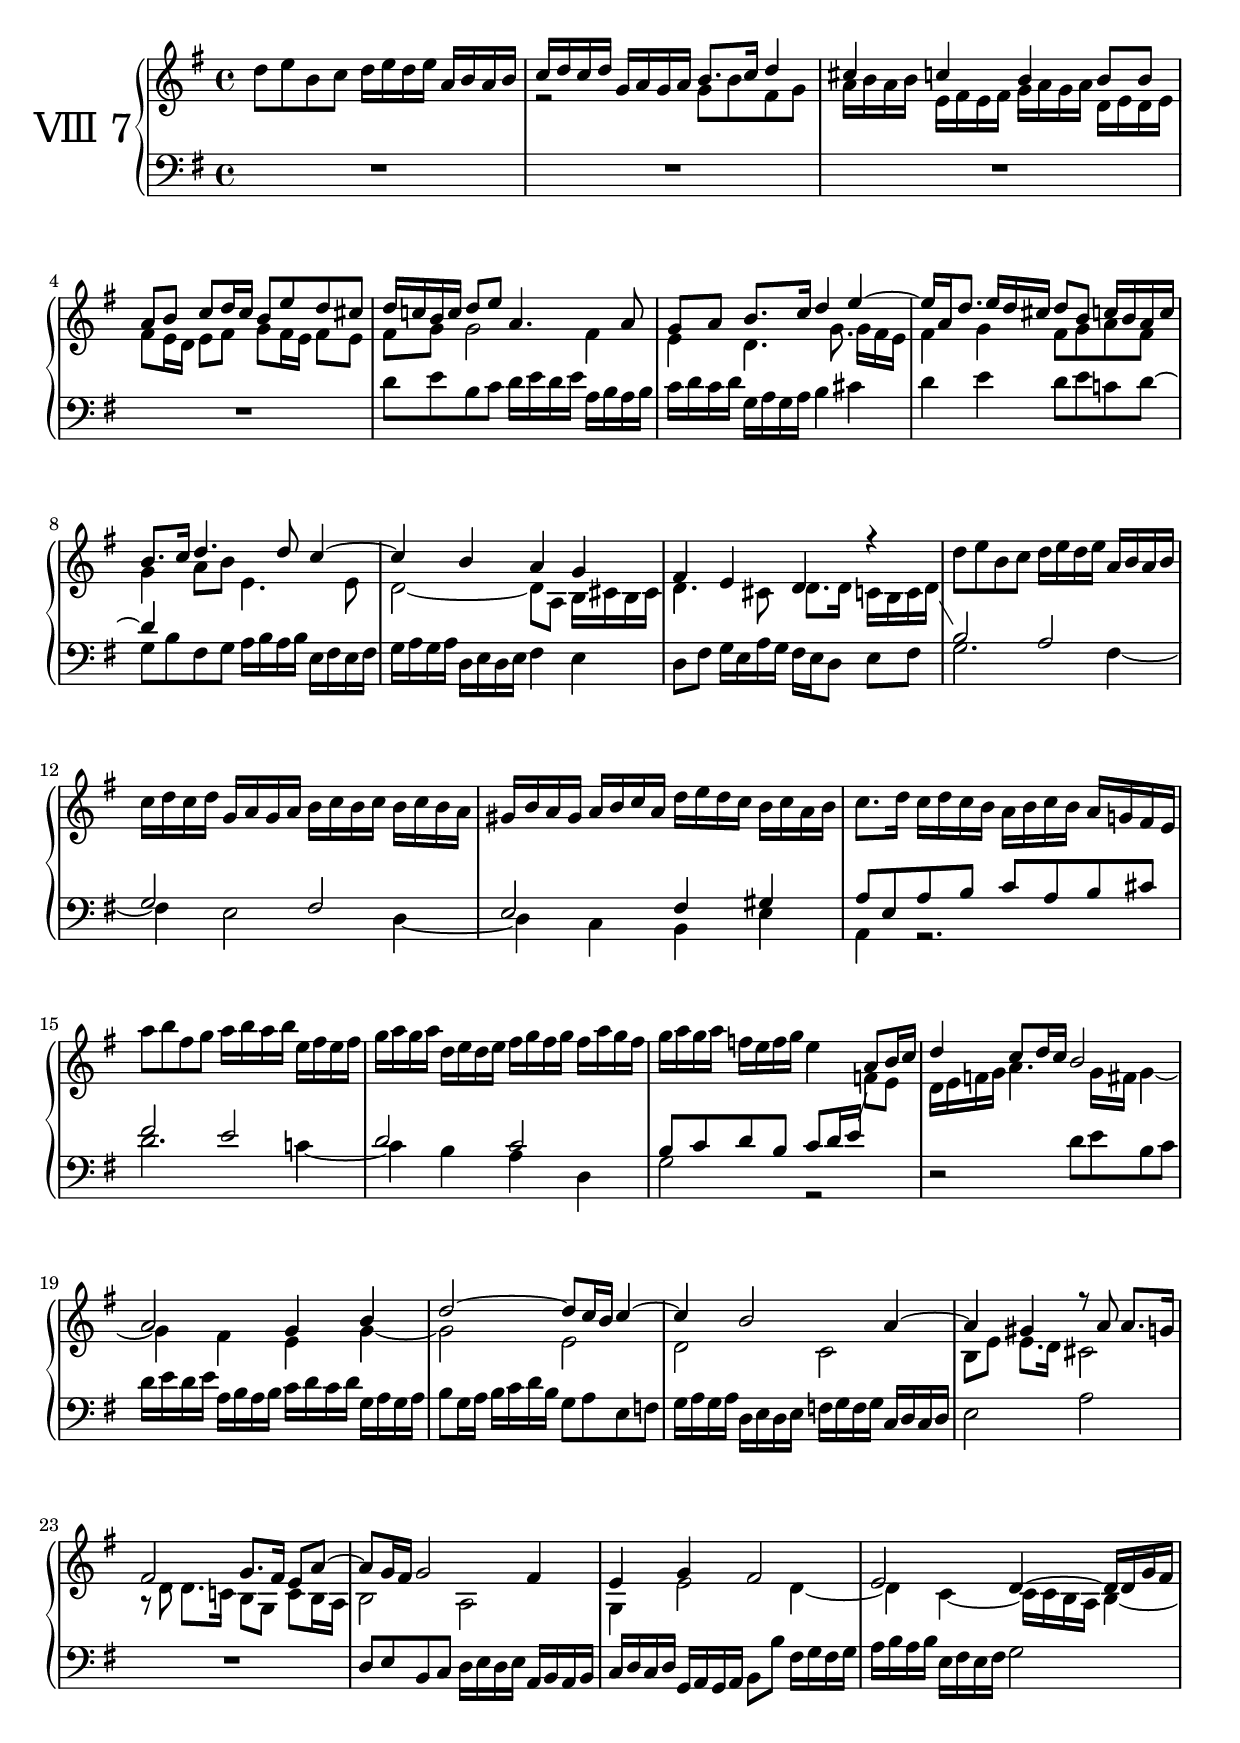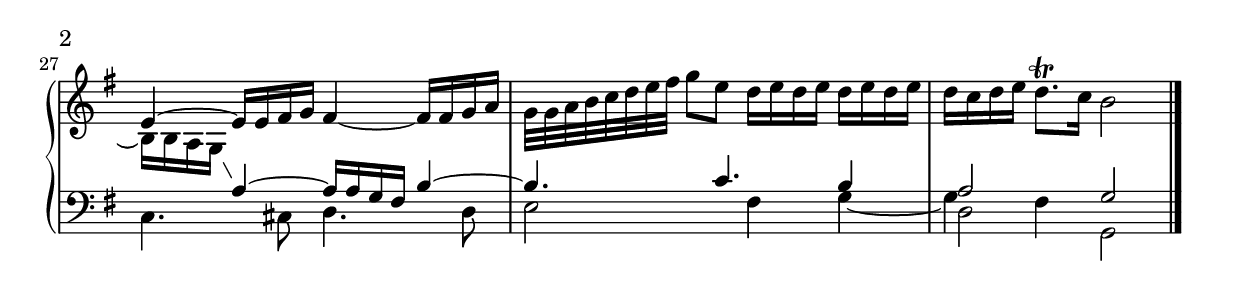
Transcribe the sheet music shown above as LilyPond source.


soprivii = \relative c'''
{
	s1*14 |
	\oneVoice
	a8 b fis g a16 b a b e, fis e fis |
	g a g a d, e d e fis g fis g fis a g fis |
	g a g a f e f g e4 \voiceOne a,8 b16 c |
	d4 c8 d16 c b2 |
	a g4 b |
	d2 ~ d8 c16 b c4 ~ |
	c b2 a4 ~|
	a gis r8 a a8. g16 |
	fis2 g8. fis16 e8 a ~|
	a g16 fis g2 fis4 |
	e g fis2 |
	e d4 ~ d16 d g fis |
	e4 ~ e16 e fis g \oneVoice  fis4 ~ fis16 fis g a |
	g32 g a b c d e fis g8 e d16 e d e d e d e |
	d c d e d8.\trill c16 b2 |
	\bar "|."
}

soprvii = \relative c''
{
	\key g \major
	\oneVoice d8 e b c d16 e d e a, b a b | \voiceOne
	c d c d g, a g a b8. c16 d4 |
	cis c b b8 b |
	a b c d16 c b8 e d cis |
	d16 c b c d8 e a,4. a8 |
	g a b8. c16 d4 e ~|
	e16 [a, d8.] e16 d cis d8 b c16 b a c |
	b8. c16 d4. d8 c4 ~|
	c b a g |
	fis e d r |
	\oneVoice d'8 e b c d16 e d e a, b a b |
	c d c d g, a g a b c b c b c b a |
	gis b a gis a b c a d e d c b c a b |
	c8. d16 c d c b a b c b a g fis e |
	\showStaffSwitch
	\change Staff="down" \voiceOne fis2 e |
	d c |
	b8 c d b c d16 e \change Staff="up" \voiceTwo f8 e |
	d16 e f g a4. g16 fis g4 ~ |
	g fis e g ~ |
	g2 e |
	d c |
	b8 e e8. d16 cis2 |
	r8 d d8. c16 b8 g c b16 a |
	b2 a |
	g4 e'2 d4 ~ |
	d c ~ c16 c b a b4 ~|
	b16 b a g \change Staff="down" \voiceOne a4 ~ a16 a g fis b4 ~ |
	b4. c b4 |
	a2 g |
}

altovii = \relative c''
{
	\showStaffSwitch
	\voiceTwo
	s1 |
	r2 g8 b fis g |
	a16 b a b e, fis e fis g a g a d, e d e |
	fis8 e16 d e8 fis g fis16 e fis8 e |
	fis g g2 fis4 |
	e d4. g8. g16 fis e |
	fis4 g fis8 g a fis |
	g4 a8 b e,4. e8 |
	d2 ~ d8 a b16 cis b cis |
	d4. cis8 d8. d16 c b c d |
	\change Staff = "down" \voiceOne
	b2 a |
	g fis |
	e fis4 gis |
	a8 e a b c a b cis |
	\voiceTwo
	d2. c4 ~|
	c b a d, |
	g2 r |
	\oneVoice
	r d'8 e b c |
	d16 e d e a, b a b c d c d g, a g a |
	b8 g16 a b c d b g8 a e f |
	g16 a g a d, e d e f g f g c, d c d |
	e2 a
	
}

tenorvii = \relative c'
{
	\showStaffSwitch
	%\change Staff = "up"
	\clef bass
	\oneVoice R1 |
	R1 |
	R1 |
	R1 |
	d8 e b c d16 e d e a, b a b |
	c d c d g, a g a b4 cis |
	d e d8 e c d ~ |
	\voiceOne d4 s2.

}

bassvii = \relative c'
{
	\key g \major
	s1*7 |
	g8 b fis g a16 b a b e, fis e fis |
	g a g a d, e d e fis4 e |
	d8 fis g16 e a g fis e d8 e fis |
	g2. fis4 ~|
	fis e2 d4 ~|
	d c b e |
	a, r2. |
	s1*5 |
	s2 s2 |
	s1 |
	s1 |
	\oneVoice  R1 |
	d8 e b c d16 e d e a, b a b |
	c d c d g, a g a b8 b' fis16 g fis g |
	a b a b e, fis e fis g2 |
	\voiceTwo c,4. cis8 d4. d8 |
	e2 fis4 g ~|
	\voiceFour
	g fis g,2 |
}

\include "merge.ly"
\score
{
	\new PianoStaff <<
		\accidentalStyle "piano"

		\set PianoStaff.instrumentName = # "Ⅷ 7"
		\new Staff = "up" << { \soprvii } \\ { \soprivii } \\ {\altovii} >>
		\new Staff = "down" << {\tenorvii } \\ {\bassvii} \\ {s1*28 \voiceTwo d2 s} >>
	>>
	\layout 
	{
		\context { \PianoStaff \override InstrumentName #'font-size = #5  }
		\context { \Staff \consists #merge-rests-engraver }
		\context { \Staff \consists #merge-mmrests-engraver }
		\context 
		{
			\Score
			\override SpacingSpanner.common-shortest-duration = #(ly:make-moment 1/8)
		}
	}
	\midi {\tempo 4=100}
}
